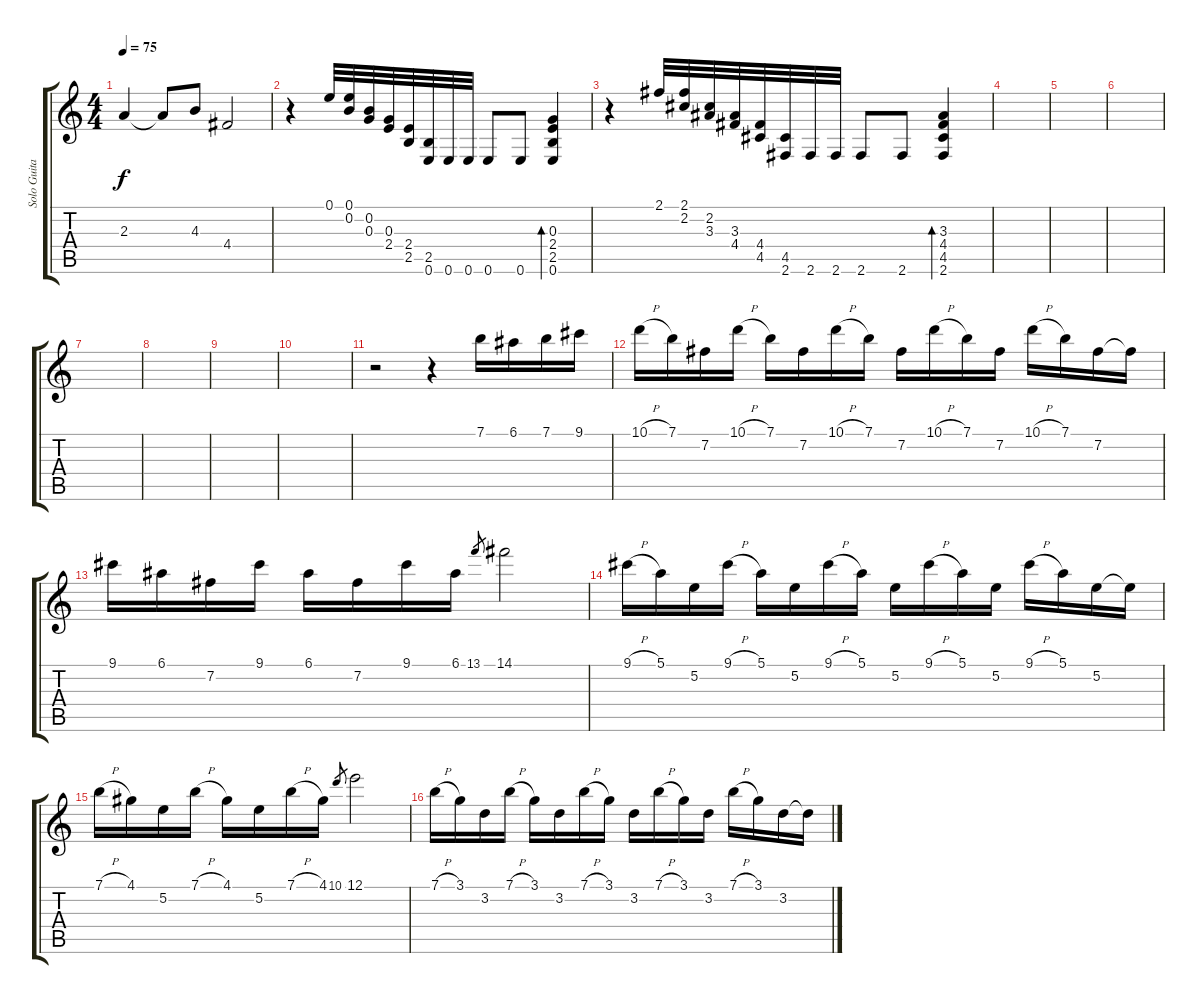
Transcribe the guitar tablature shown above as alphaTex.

\track ("Solo Guitar2" "Solo Guita") {instrument acousticguitarnylon}
\staff {score tabs}
\tuning (E4 B3 G3 D3 A2 E2) {hide}
\ts (4 4)
\tempo 75
\clef g2
\ks c
2.3.4{dy f} 2.3{t}.8 4.3.8 4.4.2 |
r.4 0.1.32 (0.1 0.2).32 (0.2 0.3).32 (0.3 2.4).32 (2.4 2.5).32 (2.5 0.6).32 0.6.32 0.6.32 0.6.8 0.6.8 (0.3 2.4 2.5 0.6).4{bd 30} |
r.4 2.1.32 (2.1 2.2).32 (2.2 3.3).32 (3.3 4.4).32 (4.4 4.5).32 (4.5 2.6).32 2.6.32 2.6.32 2.6.8 2.6.8 (3.3 4.4 4.5 2.6).4{bd 30} |
|
|
|
|
|
|
|
r.2 r.4 7.1.16{volume 16} 6.1.16 7.1.16 9.1.16 |
10.1{h}.16 7.1.16 7.2.16 10.1{h}.16 7.1.16 7.2.16 10.1{h}.16 7.1.16 7.2.16 10.1{h}.16 7.1.16 7.2.16 10.1{h}.16 7.1.16 7.2.16 7.2{t}.16 |
9.1.16 6.1.16 7.2.16 9.1.16 6.1.16 7.2.16 9.1.16 6.1.16 13.1.8{gr} 14.1.2 |
9.1{h}.16 5.1.16 5.2.16 9.1{h}.16 5.1.16 5.2.16 9.1{h}.16 5.1.16 5.2.16 9.1{h}.16 5.1.16 5.2.16 9.1{h}.16 5.1.16 5.2.16 5.2{t}.16 |
7.1{h}.16 4.1.16 5.2.16 7.1{h}.16 4.1.16 5.2.16 7.1{h}.16 4.1.16 10.1.8{gr} 12.1.2 |
7.1{h}.16 3.1.16 3.2.16 7.1{h}.16 3.1.16 3.2.16 7.1{h}.16 3.1.16 3.2.16 7.1{h}.16 3.1.16 3.2.16 7.1{h}.16 3.1.16 3.2.16 3.2{t}.16
